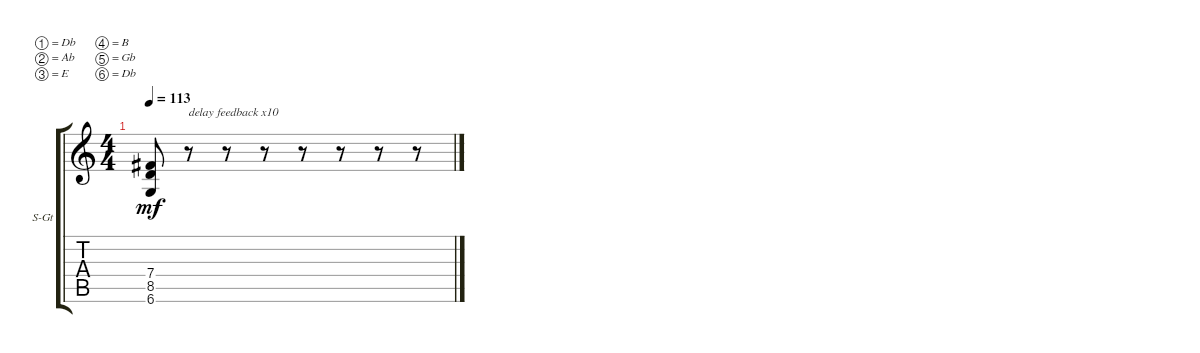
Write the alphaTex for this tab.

\bracketExtendMode groupsimilarinstruments
\firstSystemTrackNameOrientation horizontal
\otherSystemsTrackNameOrientation horizontal
\track ("Clean Guitar" "S-Gt") {instrument acousticguitarsteel}
\staff {score tabs}
\tuning (Db4 Ab3 E3 B2 Gb2 Db2)
\ts (4 4)
\tempo 113
\clef g2
\ks c
(6.6 8.5 7.4).8{dy mf} r.8{txt "delay feedback x10"} r.8 r.8 r.8 r.8 r.8 r.8
